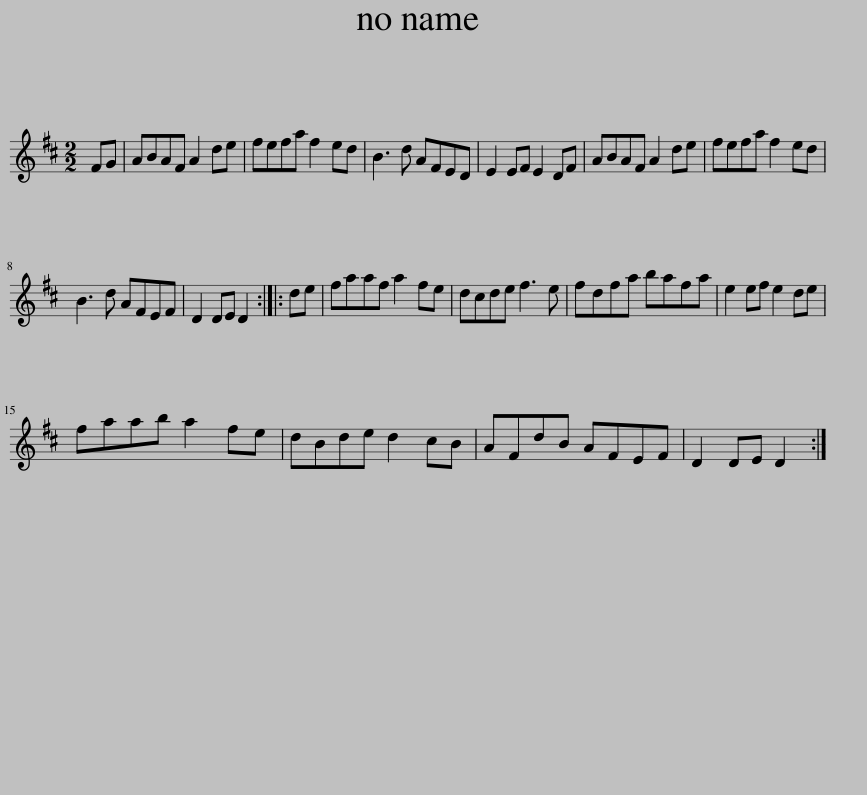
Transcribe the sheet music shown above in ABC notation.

X:1
L:1/8
M:2/2
I:linebreak $
K:D
V:1 treble
V:1
 FG | ABAF A2 de | fefa f2 ed | B3 d AFED | E2 EF E2 DF | %5
 ABAF A2 de | fefa f2 ed |$ B3 d AFEF | D2 DE D2 :: de | %10
 faaf a2 fe | dcde f3 e | fdfa bafa | e2 ef e2 de |$ faab a2 fe | %15
 dBde d2 cB | AFdB AFEF | D2 DE D2 :| %18
